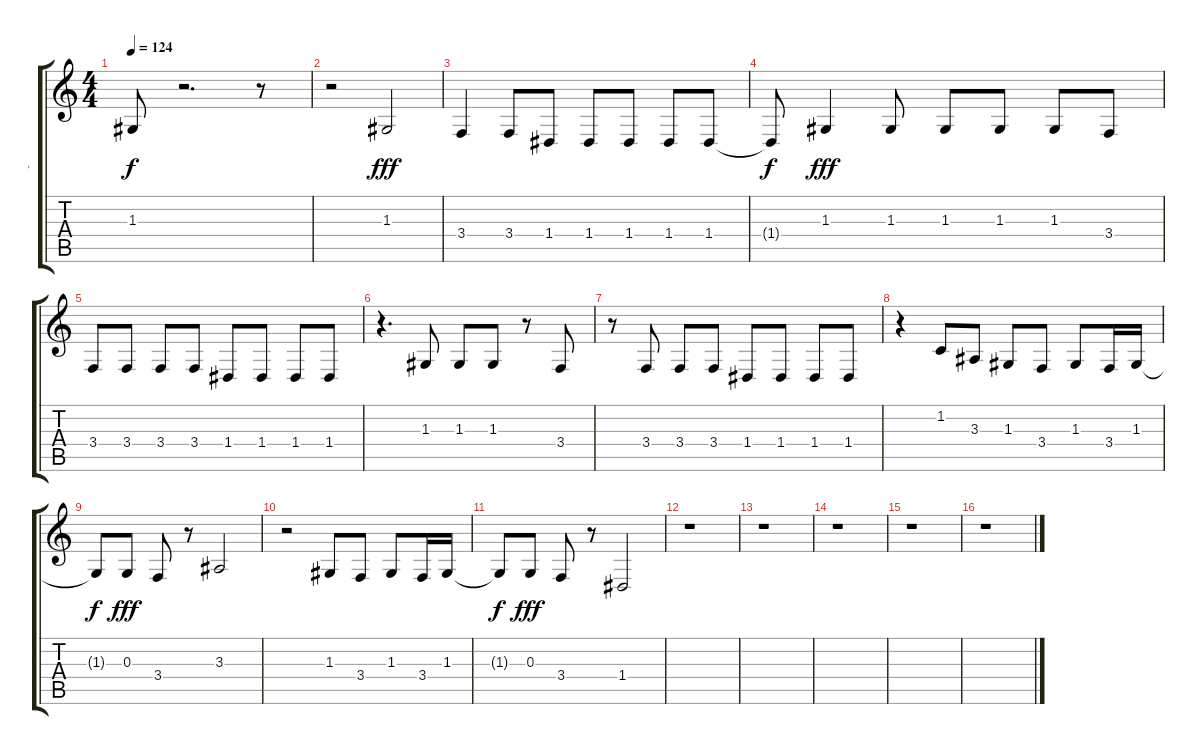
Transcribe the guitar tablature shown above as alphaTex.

\track ("-" "-") {instrument fx4atmosphere}
\staff {score tabs}
\tuning (E4 B3 G3 D3 A2 E2) {hide}
\ts (4 4)
\tempo 124
\clef g2
\ks c
1.3{t}.8{dy f} r.2{d} r.8 |
r.2 1.3.2{dy fff volume 10} |
3.4.4 3.4.8 1.4.8 1.4.8 1.4.8 1.4.8 1.4.8 |
1.4{t}.8{dy f} 1.3.4{dy fff} 1.3.8 1.3.8 1.3.8 1.3.8 3.4.8 |
3.4.8 3.4.8 3.4.8 3.4.8 1.4.8 1.4.8 1.4.8 1.4.8 |
r.4{d} 1.3.8 1.3.8 1.3.8 r.8 3.4.8 |
r.8 3.4.8 3.4.8 3.4.8 1.4.8 1.4.8 1.4.8 1.4.8 |
r.4 1.2.8 3.3.8 1.3.8 3.4.8 1.3.8 3.4.16 1.3.16 |
1.3{t}.8{dy f} 0.3.8{dy fff} 3.4.8 r.8 3.3.2 |
r.2 1.3.8 3.4.8 1.3.8 3.4.16 1.3.16 |
1.3{t}.8{dy f} 0.3.8{dy fff} 3.4.8 r.8 1.4.2 |
r.1 |
r.1 |
r.1 |
r.1 |
r.1
